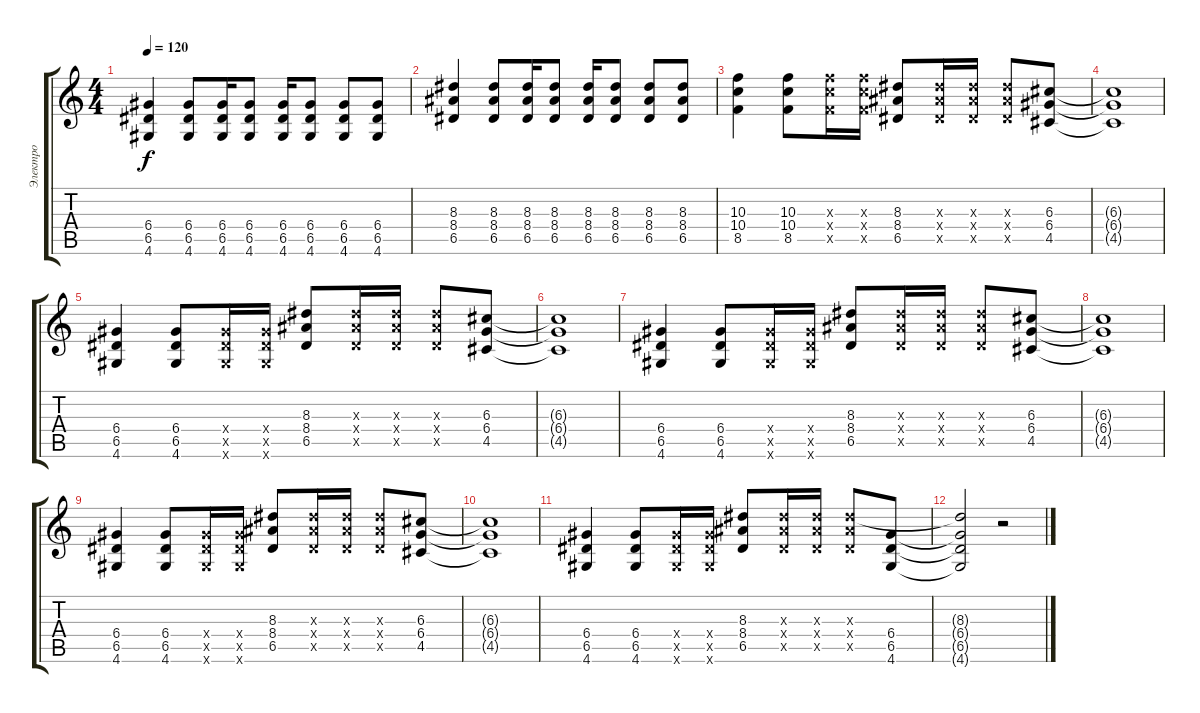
\track ("Электро" "Электро") {instrument overdrivenguitar}
\staff {score tabs}
\tuning (E4 B3 G3 D3 A2 E2) {hide}
\ts (4 4)
\tempo 120
\clef g2
\ks c
(6.4 6.5 4.6).4{dy f} (6.4 6.5 4.6).8 (6.4 6.5 4.6).16 (6.4 6.5 4.6).8 (6.4 6.5 4.6).16 (6.4 6.5 4.6).8 (6.4 6.5 4.6).8 (6.4 6.5 4.6).8 |
(8.3 8.4 6.5).4 (8.3 8.4 6.5).8 (8.3 8.4 6.5).16 (8.3 8.4 6.5).8 (8.3 8.4 6.5).16 (8.3 8.4 6.5).8 (8.3 8.4 6.5).8 (8.3 8.4 6.5).8 |
(10.3 10.4 8.5).4 (10.3 10.4 8.5).8 (10.3{x} 10.4{x} 8.5{x}).16 (10.3{x} 10.4{x} 8.5{x}).16 (8.3 8.4 6.5).8 (8.3{x} 8.4{x} 6.5{x}).16 (8.3{x} 8.4{x} 6.5{x}).16 (8.3{x} 8.4{x} 6.5{x}).8 (6.3 6.4 4.5).8 |
(6.3{t} 6.4{t} 4.5{t}).1 |
(6.4 6.5 4.6).4 (6.4 6.5 4.6).8 (6.4{x} 6.5{x} 4.6{x}).16 (6.4{x} 6.5{x} 4.6{x}).16 (8.3 8.4 6.5).8 (8.3{x} 8.4{x} 6.5{x}).16 (8.3{x} 8.4{x} 6.5{x}).16 (8.3{x} 8.4{x} 6.5{x}).8 (6.3 6.4 4.5).8 |
(6.3{t} 6.4{t} 4.5{t}).1 |
(6.4 6.5 4.6).4 (6.4 6.5 4.6).8 (6.4{x} 6.5{x} 4.6{x}).16 (6.4{x} 6.5{x} 4.6{x}).16 (8.3 8.4 6.5).8 (8.3{x} 8.4{x} 6.5{x}).16 (8.3{x} 8.4{x} 6.5{x}).16 (8.3{x} 8.4{x} 6.5{x}).8 (6.3 6.4 4.5).8 |
(6.3{t} 6.4{t} 4.5{t}).1 |
(6.4 6.5 4.6).4 (6.4 6.5 4.6).8 (6.4{x} 6.5{x} 4.6{x}).16 (6.4{x} 6.5{x} 4.6{x}).16 (8.3 8.4 6.5).8 (8.3{x} 8.4{x} 6.5{x}).16 (8.3{x} 8.4{x} 6.5{x}).16 (8.3{x} 8.4{x} 6.5{x}).8 (6.3 6.4 4.5).8 |
(6.3{t} 6.4{t} 4.5{t}).1 |
(6.4 6.5 4.6).4 (6.4 6.5 4.6).8 (6.4{x} 6.5{x} 4.6{x}).16 (6.4{x} 6.5{x} 4.6{x}).16 (8.3 8.4 6.5).8 (8.3{x} 8.4{x} 6.5{x}).16 (8.3{x} 8.4{x} 6.5{x}).16 (8.3{x} 8.4{x} 6.5{x}).8 (6.4 6.5 4.6).8 |
(8.3{t} 6.4{t} 6.5{t} 4.6{t}).2 r.2
